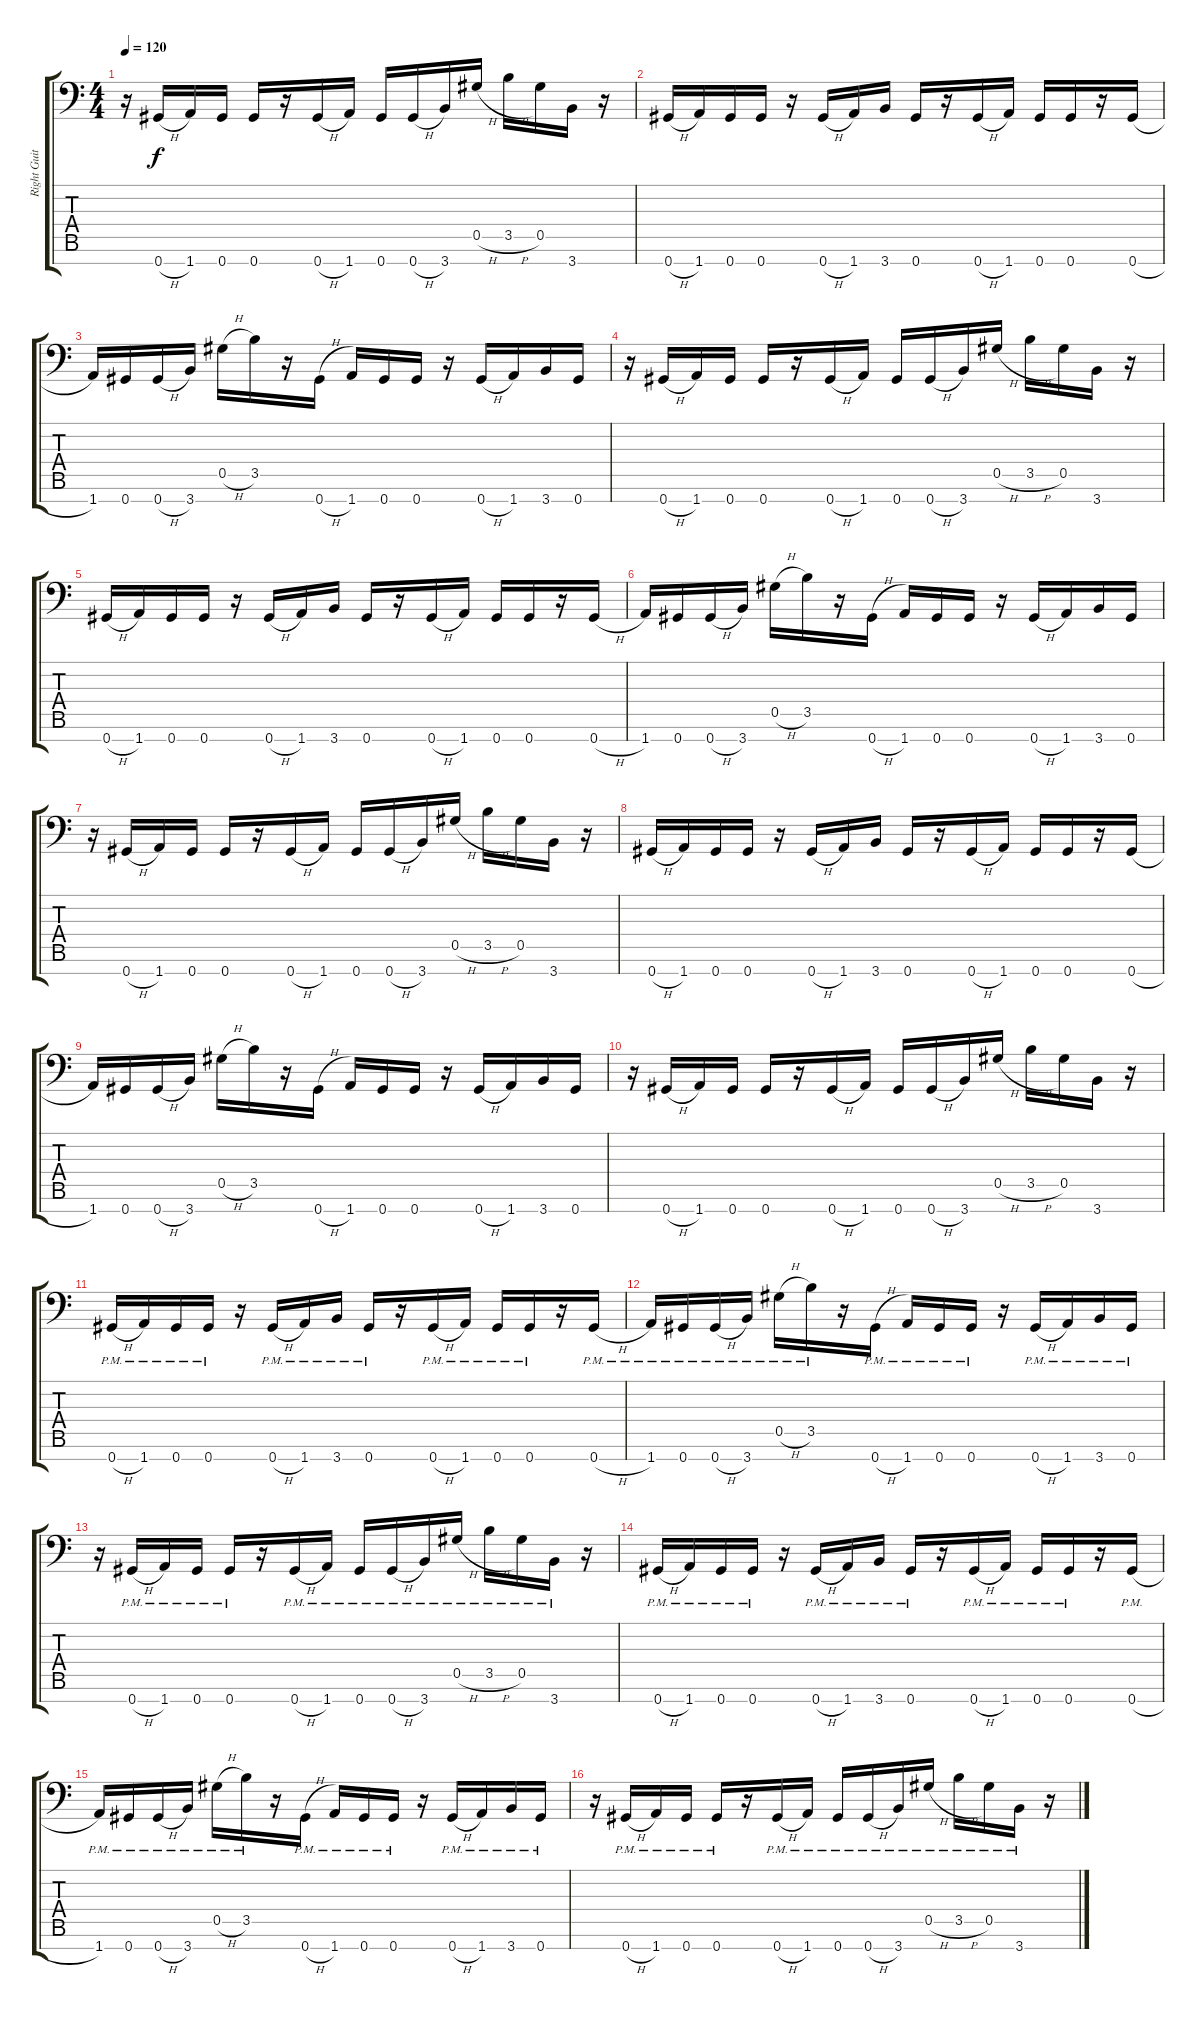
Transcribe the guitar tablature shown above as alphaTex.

\track ("Right Guitar" "Right Guit") {instrument distortionguitar}
\staff {score tabs}
\tuning (Eb4 Bb3 Gb3 Db3 Ab2 Eb2 Ab1) {hide}
\ts (4 4)
\tempo 120
\clef f4
\ks c
r.16{dy f} 0.7{h}.16 1.7.16 0.7.16 0.7.16 r.16 0.7{h}.16 1.7.16 0.7.16 0.7{h}.16 3.7.16 0.5{h}.16 3.5{h}.16 0.5.16 3.7.16 r.16 |
0.7{h}.16 1.7.16 0.7.16 0.7.16 r.16 0.7{h}.16 1.7.16 3.7.16 0.7.16 r.16 0.7{h}.16 1.7.16 0.7.16 0.7.16 r.16 0.7{h}.16 |
1.7.16 0.7.16 0.7{h}.16 3.7.16 0.5{h}.16 3.5.16 r.16 0.7{h}.16 1.7.16 0.7.16 0.7.16 r.16 0.7{h}.16 1.7.16 3.7.16 0.7.16 |
r.16 0.7{h}.16 1.7.16 0.7.16 0.7.16 r.16 0.7{h}.16 1.7.16 0.7.16 0.7{h}.16 3.7.16 0.5{h}.16 3.5{h}.16 0.5.16 3.7.16 r.16 |
0.7{h}.16 1.7.16 0.7.16 0.7.16 r.16 0.7{h}.16 1.7.16 3.7.16 0.7.16 r.16 0.7{h}.16 1.7.16 0.7.16 0.7.16 r.16 0.7{h}.16 |
1.7.16 0.7.16 0.7{h}.16 3.7.16 0.5{h}.16 3.5.16 r.16 0.7{h}.16 1.7.16 0.7.16 0.7.16 r.16 0.7{h}.16 1.7.16 3.7.16 0.7.16 |
r.16 0.7{h}.16 1.7.16 0.7.16 0.7.16 r.16 0.7{h}.16 1.7.16 0.7.16 0.7{h}.16 3.7.16 0.5{h}.16 3.5{h}.16 0.5.16 3.7.16 r.16 |
0.7{h}.16 1.7.16 0.7.16 0.7.16 r.16 0.7{h}.16 1.7.16 3.7.16 0.7.16 r.16 0.7{h}.16 1.7.16 0.7.16 0.7.16 r.16 0.7{h}.16 |
1.7.16 0.7.16 0.7{h}.16 3.7.16 0.5{h}.16 3.5.16 r.16 0.7{h}.16 1.7.16 0.7.16 0.7.16 r.16 0.7{h}.16 1.7.16 3.7.16 0.7.16 |
r.16 0.7{h}.16 1.7.16 0.7.16 0.7.16 r.16 0.7{h}.16 1.7.16 0.7.16 0.7{h}.16 3.7.16 0.5{h}.16 3.5{h}.16 0.5.16 3.7.16 r.16 |
0.7{h pm}.16 1.7{pm}.16 0.7{pm}.16 0.7{pm}.16 r.16 0.7{h pm}.16 1.7{pm}.16 3.7{pm}.16 0.7{pm}.16 r.16 0.7{h pm}.16 1.7{pm}.16 0.7{pm}.16 0.7{pm}.16 r.16 0.7{h pm}.16 |
1.7{pm}.16 0.7{pm}.16 0.7{h pm}.16 3.7{pm}.16 0.5{h pm}.16 3.5{pm}.16 r.16 0.7{h pm}.16 1.7{pm}.16 0.7{pm}.16 0.7{pm}.16 r.16 0.7{h pm}.16 1.7{pm}.16 3.7{pm}.16 0.7{pm}.16 |
r.16 0.7{h pm}.16 1.7{pm}.16 0.7{pm}.16 0.7{pm}.16 r.16 0.7{h pm}.16 1.7{pm}.16 0.7{pm}.16 0.7{h pm}.16 3.7{pm}.16 0.5{h pm}.16 3.5{h pm}.16 0.5{pm}.16 3.7{pm}.16 r.16 |
0.7{h pm}.16 1.7{pm}.16 0.7{pm}.16 0.7{pm}.16 r.16 0.7{h pm}.16 1.7{pm}.16 3.7{pm}.16 0.7{pm}.16 r.16 0.7{h pm}.16 1.7{pm}.16 0.7{pm}.16 0.7{pm}.16 r.16 0.7{h pm}.16 |
1.7{pm}.16 0.7{pm}.16 0.7{h pm}.16 3.7{pm}.16 0.5{h pm}.16 3.5{pm}.16 r.16 0.7{h pm}.16 1.7{pm}.16 0.7{pm}.16 0.7{pm}.16 r.16 0.7{h pm}.16 1.7{pm}.16 3.7{pm}.16 0.7{pm}.16 |
r.16 0.7{h pm}.16 1.7{pm}.16 0.7{pm}.16 0.7{pm}.16 r.16 0.7{h pm}.16 1.7{pm}.16 0.7{pm}.16 0.7{h pm}.16 3.7{pm}.16 0.5{h pm}.16 3.5{h pm}.16 0.5{pm}.16 3.7{pm}.16 r.16
